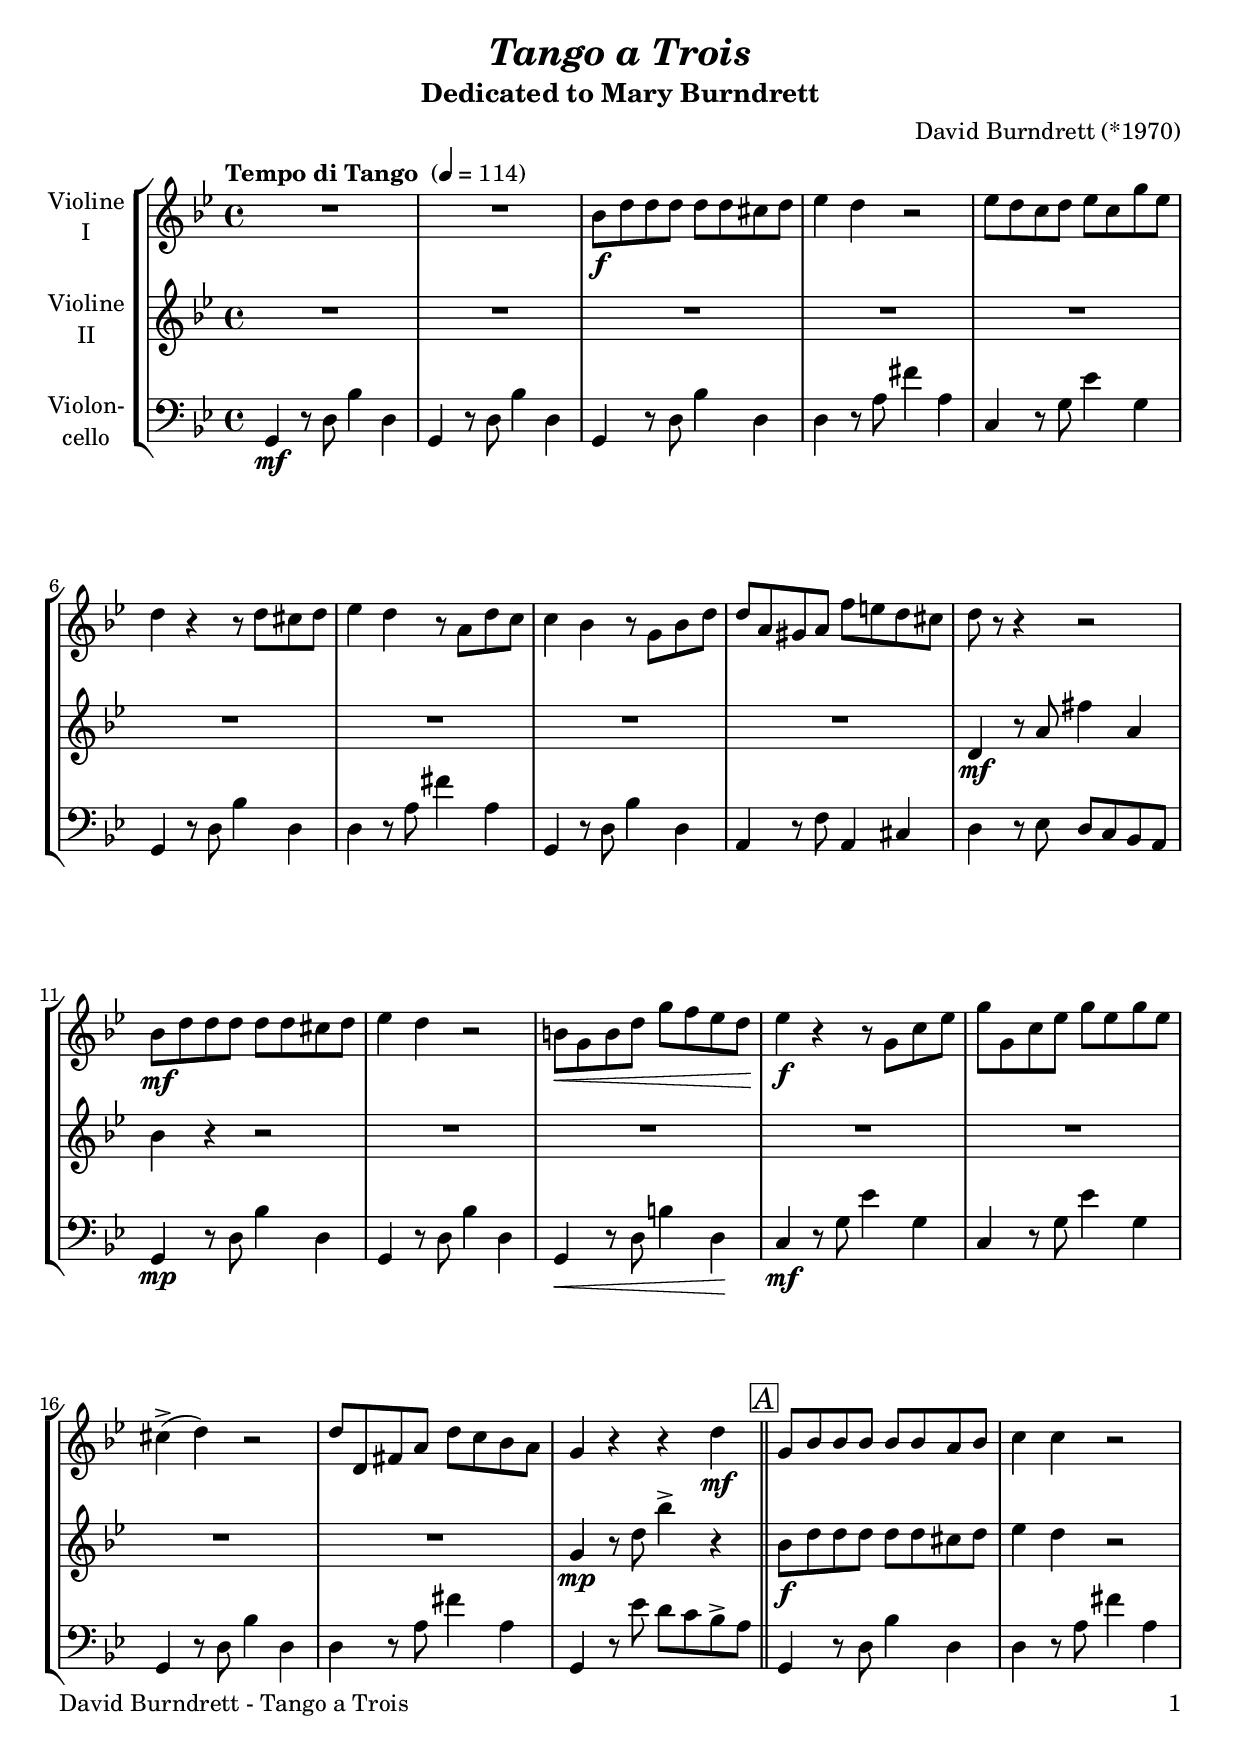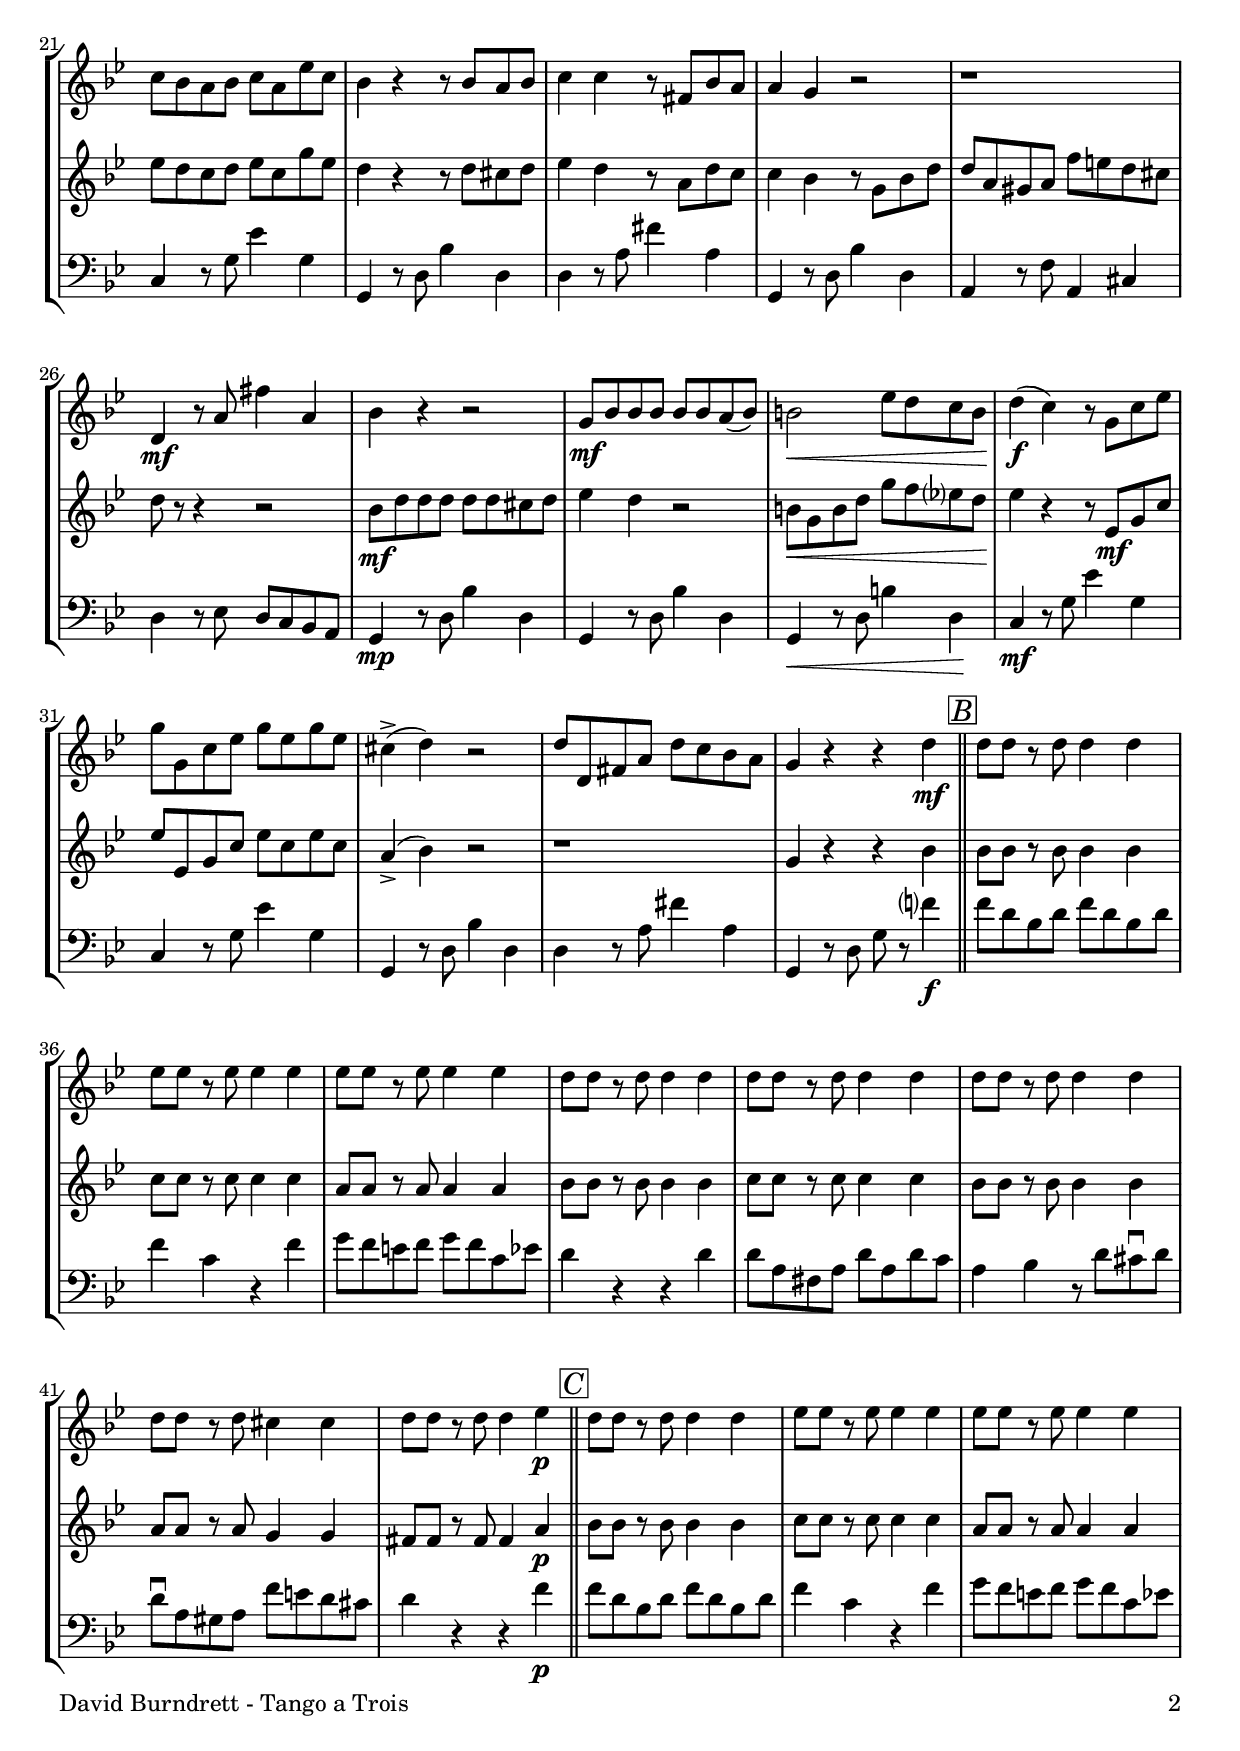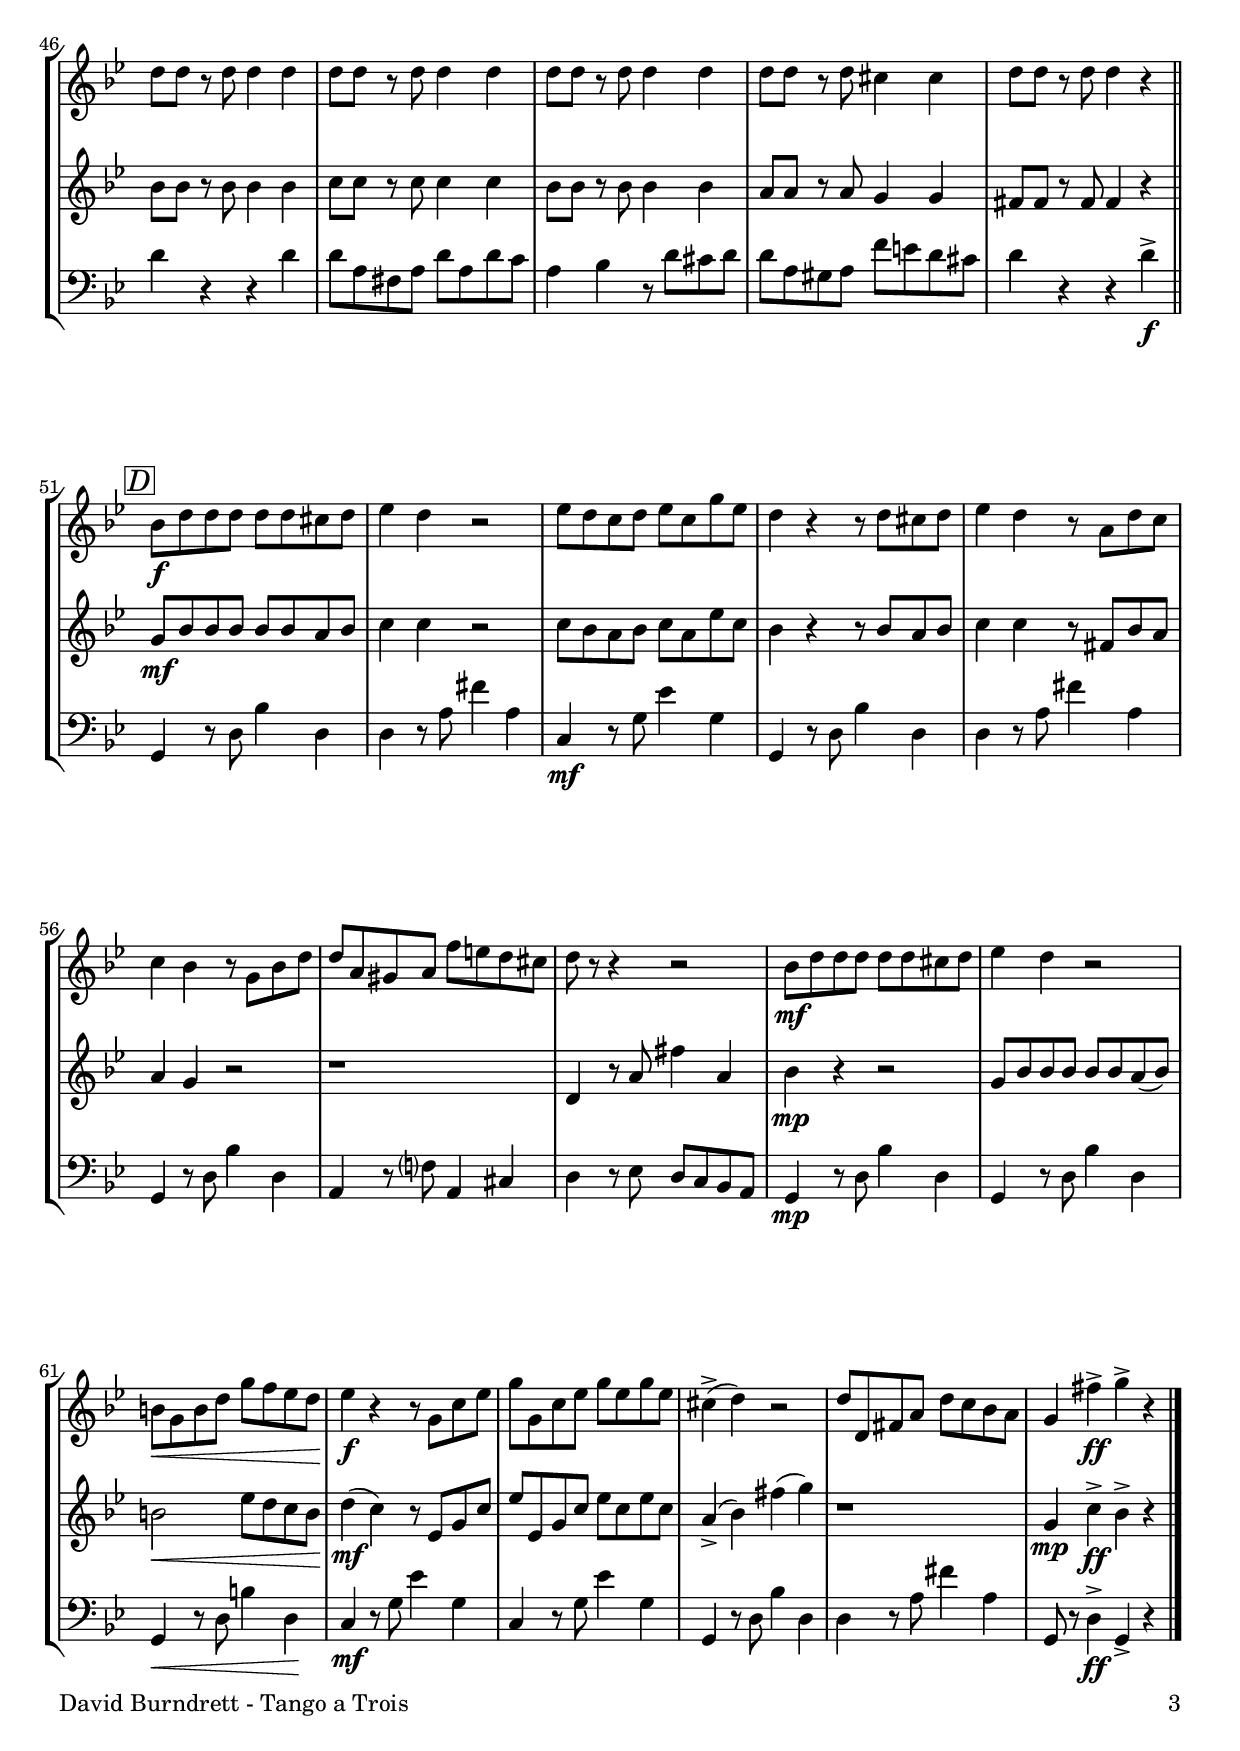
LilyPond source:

\version "2.20.2"
\include "deutsch.ly"

#(set-global-staff-size 20.5)

\header {
  title     = \markup \bold \italic "Tango a Trois"
  subtitle  = "Dedicated to Mary Burndrett"
  composer  = "David Burndrett (*1970)"
%  arranger  = ""
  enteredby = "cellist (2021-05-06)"
}

voiceconsts = {
 \key a \minor
 \time 4/4
 \clef "treble"
% \numericTimeSignature
 \compressEmptyMeasures
 \tempo "Tempo di Tango " 4=114
}

mivl = "violin"
mivc = "cello"

boxa = { \bar "||" \mark \markup \box \italic "A" }
boxb = { \bar "||" \mark \markup \box \italic "B" }
boxc = { \bar "||" \mark \markup \box \italic "C" }
boxd = { \bar "||" \mark \markup \box \italic "D" }

fmarc = \markup { \dynamic f \bold \italic " marcato" }

va = \relative c'' {
  \voiceconsts

  R1*2
  c8\f e e e e e dis e
  f4 e r2
  f8 e d e f d a' f
  e4 r r8 e dis e

  f4 e r8 h e d
  d4 c r8 a c e
  e h ais h g' fis e dis
  e r r4 r2

  c8\mf e e e e e dis e
  f4 e r2
  cis8\< a cis e a g f e\!
  f4\f r r8 a, d f

  a a, d f a f a f
  dis4(-> e) r2
  e8 e, gis h e d c h
  a4 r r e'\mf \boxa
  
  a,8 c c c c c h c
  d4 d r2
  d8 c h c d h f' d

  c4 r r8 c h c
  d4 d r8 gis, c h
  h4 a r2
  r1

  e4\mf r8 h' gis'4 h,
  c r r2
  a8\mf c c c c c h( c)
  cis2\< f8 e d cis\!
  e4(\f d) r8 a d f

  a a, d f a f a f
  dis4(-> e) r2
  e8 e, gis h e d c h
  a4 r r e'\mf \boxb
  
  e8 e r e e4 e
  f8 f r f f4 f
  f8 f r f f4 f
  e8 e r e e4 e

  e8 e r e e4 e
  e8 e r e e4 e
  e8 e r e dis4 dis
  e8 e r e e4 f\p \boxc
  
  e8 e r e e4 e
  f8 f r f f4 f
  f8 f r f f4 f
  e8 e r e e4 e

  e8 e r e e4 e
  e8 e r e e4 e
  e8 e r e dis4 dis
  e8 e r e e4 r \boxd

  c8\f e e e e e dis e
  f4 e r2
  f8 e d e f d a' f
  e4 r r8 e dis e
  f4 e r8 h e d

  d4 c r8 a c e
  e h ais h g' fis e dis
  e r r4 r2
  c8\mf e e e e e dis e
  f4 e r2

  cis8\< a cis e a g f e\!
  f4\f r r8 a, d f
  a a, d f a f a f

  dis4(-> e) r2
  e8 e, gis h e d c h
  a4 gis'->\ff a-> r \bar "|."
}

vb = \relative c' {
  \voiceconsts

  R1*9
  e4\mf r8 h' gis'4 h,
  c r r2
  R1*6
  a4\mp r8 e' c'4-> r \boxa

  c,8\f e e e e e dis e
  f4 e r2
  f8 e d e f d a' f
  e4 r r8 e dis e
  f4 e r8 h e d

  d4 c r8 a c e
  e h ais h g' fis e dis
  e r r4 r2
  c8\mf e e e e e dis e
  f4 e r2

  cis8\< a cis e a g f? e\!
  f4 r r8 f,\mf a d
  f f, a d f d f d
  h4(-> c) r2
  r1

  a4 r r c \boxb
  c8 c r c c4 c
  d8 d r d d4 d
  h8 h r h h4 h
  c8 c r c c4 c

  d8 d r d d4 d
  c8 c r c c4 c
  h8 h r h a4 a
  gis8 gis r gis gis4 h\p \boxc

  c8 c r c c4 c
  d8 d r d d4 d
  h8 h r h h4 h
  c8 c r c c4 c

  d8 d r d d4 d
  c8 c r c c4 c
  h8 h r h a4 a
  gis8 gis r gis gis4 r \boxd

  a8\mf c c c c c h c
  d4 d r2
  d8 c h c d h f' d

  c4 r r8 c h c
  d4 d r8 gis, c h
  h4 a r2
  r1

  e4 r8 h' gis'4 h,
  c\mp r r2
  a8 c c c c c h( c)
  cis2\< f8 e d cis\!
  e4(\mf d) r8 f, a d
  f f, a d f d f d
  h4(-> c) gis'( a)
  r1
  a,4\mp d->\ff c-> r \bar "|."
}

vc = \relative c {
  \voiceconsts
  \clef "bass"

  a4\mf r8 e' c'4 e,
  a, r8 e' c'4 e,
  a, r8 e' c'4 e,
  e r8 h' gis'4 h,
  d, r8 a' f'4 a,

  a, r8 e' c'4 e,
  e r8 h' gis'4 h,
  a, r8 e' c'4 e,
  h r8 g' h,4 dis
  e r8 f e d c h

  a4\mp r8 e' c'4 e,
  a, r8 e' c'4 e,
  a,\< r8 e' cis'4 e,\!
  d\mf r8 a' f'4 a,

  d, r8 a' f'4 a,
  a, r8 e' c'4 e,
  e r8 h' gis'4 h,
  a, r8 f'' e d c-> h \boxa

  a,4 r8 e' c'4 e,
  e r8 h' gis'4 h,
  d, r8 a' f'4 a,
  a, r8 e' c'4 e,
  e r8 h' gis'4 h,

  a, r8 e' c'4 e,
  h r8 g' h,4 dis
  e r8 f8 e d c h
  a4\mp r8 e' c'4 e,
  a, r8 e' c'4 e,

  a,\< r8 e' cis'4 e,\!
  d\mf r8 a' f'4 a,
  d, r8 a' f'4 a,
  a, r8 e' c'4 e,
  e r8 h' gis'4 h,

  a, r8 e' a r g'?4\f \boxb
  g8 e c e g e c e
  g4 d r g
  a8 g fis g a g d f
  e4 r r e

  e8 h gis h e h e d
  h4 c r8 e dis\downbow e
  e\downbow h ais h g' fis e dis
  e4 r r g\p \boxc

  g8 e c e g e c e
  g4 d r g
  a8 g fis g a g d f
  e4 r r e

  e8 h gis h e h e d
  h4 c r8 e dis e
  e h ais h g' fis e dis
  e4 r r e->\f \boxd

  a,, r8 e' c'4 e,
  e r8 h' gis'4 h,
  d,\mf r8 a' f'4 a,
  a, r8 e' c'4 e,
  e r8 h' gis'4 h,

  a, r8 e' c'4 e,
  h r8 g'? h,4 dis
  e r8 f e d c h
  a4\mp r8 e' c'4 e,
  a, r8 e' c'4 e,

  a,\< r8 e' cis'4 e,\!
  d\mf r8 a' f'4 a,
  d, r8 a' f'4 a,

  a, r8 e' c'4 e,
  e r8 h' gis'4 h,
  a,8 r e'4->\ff a,-> r \bar "|."
}


music = \new StaffGroup <<
      \new Staff {
        \set Staff.midiInstrument = \mivl
        \set Staff.instrumentName = \markup \center-column { "Violine" "I" }
        \transpose a g { \va }
      }

      \new Staff {
        \set Staff.midiInstrument = \mivl
        \set Staff.instrumentName = \markup \center-column { "Violine" "II" }
        \transpose a g { \vb }
      }

      \new Staff {
        \set Staff.midiInstrument = \mivc
        \set Staff.instrumentName = \markup \center-column { "Violon-" "cello" }
        \transpose a g { \vc }
      }      
>>

\book {
   \paper {
    print-page-number = ##t
    print-first-page-number = ##t
    ragged-last-bottom = ##f
    oddHeaderMarkup = \markup \null
    evenHeaderMarkup = \markup \null
    oddFooterMarkup = \markup {
      \fill-line {
        \on-the-fly #print-page-number-check-first
        "David Burndrett - Tango a Trois" \fromproperty #'page:page-number-string
      }
    }
    evenFooterMarkup = \oddFooterMarkup
  } \score {
    \music
    \layout {}
  }

  \score {
    \unfoldRepeats \music

    \midi {
      \context {
        \Score
      }
    }
  }
}
